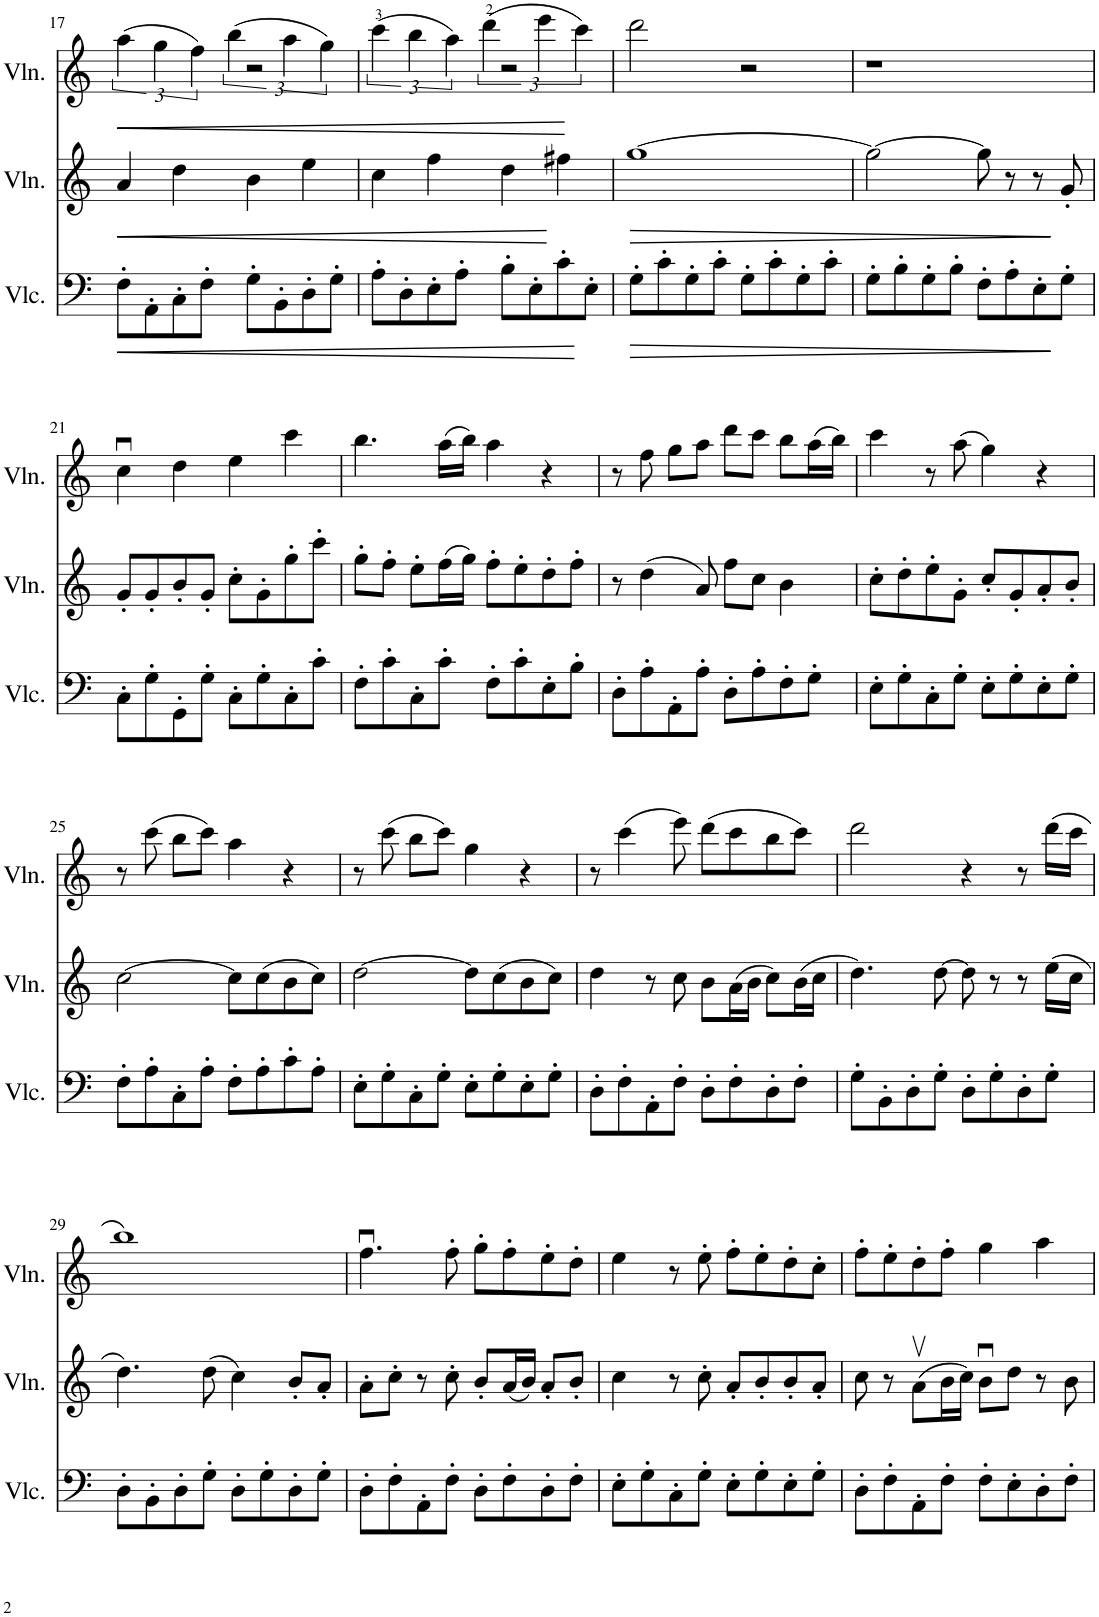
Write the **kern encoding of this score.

**kern	**dynam	**kern	**dynam	**kern	**dynam
*part3	*part3	*part2	*part2	*part1	*part1
*staff3	*staff3	*staff2	*staff2	*staff1	*staff1
*I"Violoncello	*	*I"Violin	*	*I"Violin	*
*I'Vlc.	*	*I'Vln.	*	*I'Vln.	*
!!LO:PB:g=z
*clefF4	*	*clefG2	*	*clefG2	*
*k[]	*	*k[]	*	*k[]	*
*M4/4	*	*M4/4	*	*M4/4	*
=17	=17	=17	=17	=17	=17
!	!LO:HP:b	!	!LO:HP:b	!	!LO:HP:b
8F'\L	<	4a/	<	(6aa\	<
8AA'\	.	.	.	.	.
.	.	.	.	6gg\	.
8C'\	.	4dd\	.	.	.
.	.	.	.	6ff\)	.
8F'\J	.	.	.	.	.
8G'\L	.	4b\	.	(6bb\	.
8BB'\	.	.	.	.	.
.	.	.	.	2r	.
8D'\	.	4ee\	.	.	.
8G'\J	.	.	.	.	.
2ryy	.	2ryy	.	.	.
.	.	.	.	6aa\	.
.	.	.	.	6gg\)	.
=18	=18	=18	=18	=18	=18
8A'\L	.	4cc\	.	(6ccc\	.
8D'\	.	.	.	.	.
.	.	.	.	6bb\	.
8E'\	.	4ff\	.	.	.
.	.	.	.	6aa\)	.
8A'\J	.	.	.	.	.
8B'\L	.	4dd\	.	(6ddd\	.
8E'\	.	.	.	.	.
.	.	.	.	2r	.
8c'\	.	4ff#X\	[	.	.
8E'\J	[	.	.	.	.
2ryy	.	2ryy	.	.	.
.	.	.	.	6eee\	.
.	.	.	.	6ccc\)	[
=19	=19	=19	=19	=19	=19
!	!LO:HP:b	!	!LO:HP:b	!	!
8G'\L	>	[1gg	>	2ddd\	.
8c'\	.	.	.	.	.
8G'\	.	.	.	.	.
8c'\J	.	.	.	.	.
8G'\L	.	.	.	2r	.
8c'\	.	.	.	.	.
8G'\	.	.	.	.	.
8c'\J	.	.	.	.	.
=20	=20	=20	=20	=20	=20
8G'\L	.	2gg\_	.	1r	.
8B'\	.	.	.	.	.
8G'\	.	.	.	.	.
8B'\J	.	.	.	.	.
8F'\L	.	8gg\]	.	.	.
8A'\	.	8r	.	.	.
8E'\	.	8r	.	.	.
8G'\J	]	8g'/	]	.	.
!!LO:LB:g=z
=21	=21	=21	=21	=21	=21
8C'\L	.	8g'/L	.	4ccu\	.
8G'\	.	8g'/	.	.	.
8GG'\	.	8b'/	.	4dd\	.
8G'\J	.	8g'/J	.	.	.
8C'\L	.	8cc'\L	.	4ee\	.
8G'\	.	8g'\	.	.	.
8C'\	.	8gg'\	.	4ccc\	.
8c'\J	.	8ccc'\J	.	.	.
=22	=22	=22	=22	=22	=22
8F'\L	.	8gg'\L	.	4.bb\	.
8c'\	.	8ff'\J	.	.	.
8C'\	.	8ee'\L	.	.	.
8c'\J	.	(16ff\L	.	(16aa\LL	.
.	.	16gg\JJ)	.	16bb\JJ)	.
8F'\L	.	8ff'\L	.	4aa\	.
8c'\	.	8ee'\	.	.	.
8E'\	.	8dd'\	.	4r	.
8B'\J	.	8ff'\J	.	.	.
=23	=23	=23	=23	=23	=23
8D'\L	.	8r	.	8r	.
8A'\	.	(4dd\	.	8ff\	.
8AA'\	.	.	.	8gg\L	.
8A'\J	.	8a/)	.	8aa\J	.
8D'\L	.	8ff\L	.	8ddd\L	.
8A'\	.	8cc\J	.	8ccc\J	.
8F'\	.	4b\	.	8bb\L	.
8G'\J	.	.	.	(16aa\L	.
.	.	.	.	16bb\JJ)	.
=24	=24	=24	=24	=24	=24
8E'\L	.	8cc'\L	.	4ccc\	.
8G'\	.	8dd'\	.	.	.
8C'\	.	8ee'\	.	8r	.
8G'\J	.	8g'\J	.	(8aa\	.
8E'\L	.	8cc'/L	.	4gg\)	.
8G'\	.	8g'/	.	.	.
8E'\	.	8a'/	.	4r	.
8G'\J	.	8b'/J	.	.	.
!!LO:LB:g=z
=25	=25	=25	=25	=25	=25
8F'\L	.	[2cc\	.	8r	.
8A'\	.	.	.	(8ccc\	.
8C'\	.	.	.	8bb\L	.
8A'\J	.	.	.	8ccc\J)	.
8F'\L	.	8cc\L]	.	4aa\	.
8A'\	.	(8cc\	.	.	.
8c'\	.	8b\	.	4r	.
8A'\J	.	8cc\J)	.	.	.
=26	=26	=26	=26	=26	=26
8E'\L	.	[2dd\	.	8r	.
8G'\	.	.	.	(8ccc\	.
8C'\	.	.	.	8bb\L	.
8G'\J	.	.	.	8ccc\J)	.
8E'\L	.	8dd\L]	.	4gg\	.
8G'\	.	(8cc\	.	.	.
8E'\	.	8b\	.	4r	.
8G'\J	.	8cc\J)	.	.	.
=27	=27	=27	=27	=27	=27
8D'\L	.	4dd\	.	8r	.
8F'\	.	.	.	(4ccc\	.
8AA'\	.	8r	.	.	.
8F'\J	.	8cc\	.	8eee\)	.
8D'\L	.	8b\L	.	(8ddd\L	.
8F'\	.	(16a\L	.	8ccc\	.
.	.	16b\JJ	.	.	.
8D'\	.	8cc\L)	.	8bb\	.
8F'\J	.	(16b\L	.	8ccc\J)	.
.	.	16cc\JJ	.	.	.
=28	=28	=28	=28	=28	=28
8G'\L	.	4.dd\)	.	2ddd\	.
8BB'\	.	.	.	.	.
8D'\	.	.	.	.	.
8G'\J	.	[8dd\	.	.	.
8D'\L	.	8dd\]	.	4r	.
8G'\	.	8r	.	.	.
8D'\	.	8r	.	8r	.
8G'\J	.	(16ee\LL	.	(16ddd\LL	.
.	.	16cc\JJ	.	16ccc\JJ	.
!!LO:LB:g=z
=29	=29	=29	=29	=29	=29
8D'\L	.	4.dd\)	.	1bb)	.
8BB'\	.	.	.	.	.
8D'\	.	.	.	.	.
8G'\J	.	(8dd\	.	.	.
8D'\L	.	4cc\)	.	.	.
8G'\	.	.	.	.	.
8D'\	.	8b'/L	.	.	.
8G'\J	.	8a'/J	.	.	.
=30	=30	=30	=30	=30	=30
8D'\L	.	8a'\L	.	4.ffu\	.
8F'\	.	8cc'\J	.	.	.
8AA'\	.	8r	.	.	.
8F'\J	.	8cc'\	.	8ff'\	.
8D'\L	.	8b'/L	.	8gg'\L	.
8F'\	.	(16a/L	.	8ff'\	.
.	.	16b/JJ)	.	.	.
8D'\	.	8a'/L	.	8ee'\	.
8F'\J	.	8b'/J	.	8dd'\J	.
=31	=31	=31	=31	=31	=31
8E'\L	.	4cc\	.	4ee\	.
8G'\	.	.	.	.	.
8C'\	.	8r	.	8r	.
8G'\J	.	8cc'\	.	8ee'\	.
8E'\L	.	8a'/L	.	8ff'\L	.
8G'\	.	8b'/	.	8ee'\	.
8E'\	.	8b'/	.	8dd'\	.
8G'\J	.	8a'/J	.	8cc'\J	.
=32	=32	=32	=32	=32	=32
8D'\L	.	8cc\	.	8ff'\L	.
8F'\	.	8r	.	8ee'\	.
8AA'\	.	(8av\L	.	8dd'\	.
8F'\J	.	16b\L	.	8ff'\J	.
.	.	16cc\JJ)	.	.	.
8F'\L	.	8bu\L	.	4gg\	.
8E'\	.	8dd\J	.	.	.
8D'\	.	8r	.	4aa\	.
8F'\J	.	8b\	.	.	.
=	=	=	=	=	=
*-	*-	*-	*-	*-	*-
